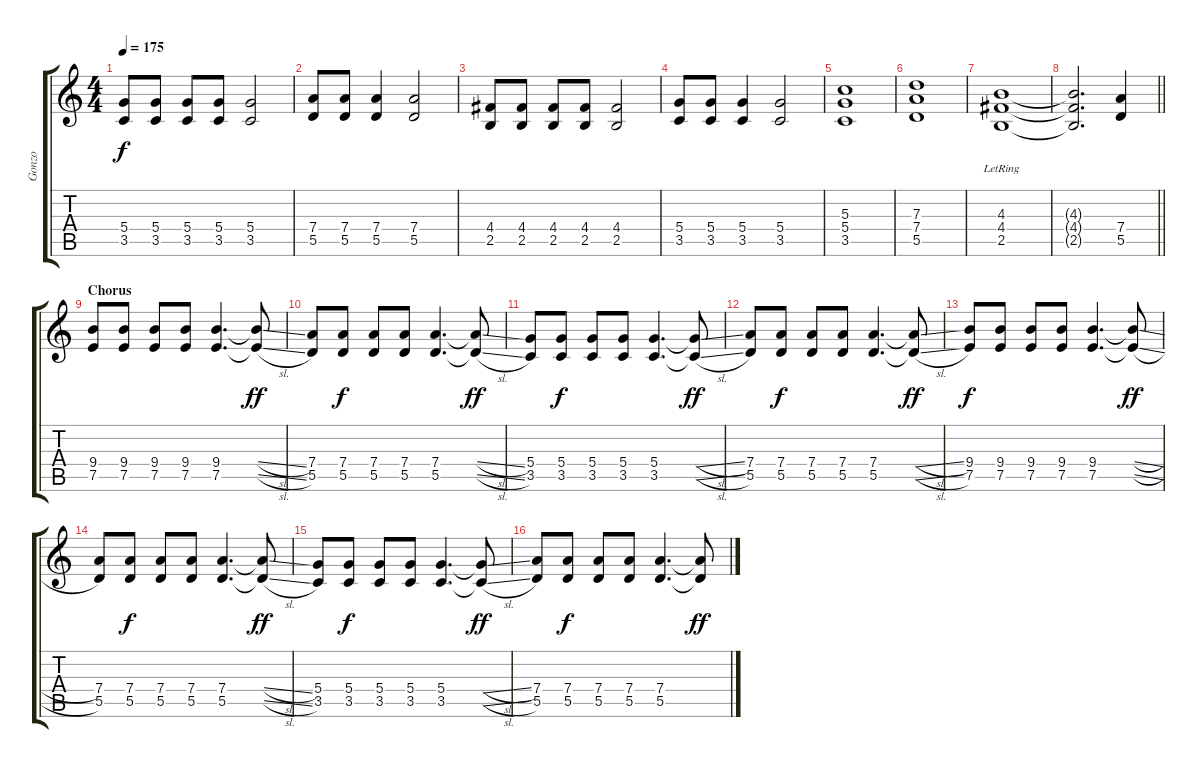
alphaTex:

\track ("Gonzo" "Gonzo") {instrument distortionguitar}
\staff {score tabs}
\tuning (E4 B3 G3 D3 A2 E2) {hide}
\ts (4 4)
\tempo 175
\clef g2
\ks c
(5.4 3.5).8{dy f} (5.4 3.5).8 (5.4 3.5).8 (5.4 3.5).8 (5.4 3.5).2 |
(7.4 5.5).8 (7.4 5.5).8 (7.4 5.5).4 (7.4 5.5).2 |
(4.4 2.5).8 (4.4 2.5).8 (4.4 2.5).8 (4.4 2.5).8 (4.4 2.5).2 |
(5.4 3.5).8 (5.4 3.5).8 (5.4 3.5).4 (5.4 3.5).2 |
(5.3 5.4 3.5).1 |
(7.3 7.4 5.5).1 |
(4.3{lr} 4.4{lr} 2.5{lr}).1 |
\barLineRight lightlight
(4.3{t} 4.4{t} 2.5{t}).2{d} (7.4 5.5).4 |
\section ("" "Chorus")
(9.4 7.5).8 (9.4 7.5).8 (9.4 7.5).8 (9.4 7.5).8 (9.4 7.5).4{d} (9.4{sl t} 7.5{sl t}).8{dy ff} |
(7.4 5.5).8 (7.4 5.5).8{dy f} (7.4 5.5).8 (7.4 5.5).8 (7.4 5.5).4{d} (7.4{sl t} 5.5{sl t}).8{dy ff} |
(5.4 3.5).8 (5.4 3.5).8{dy f} (5.4 3.5).8 (5.4 3.5).8 (5.4 3.5).4{d} (5.4{sl t} 3.5{sl t}).8{dy ff} |
(7.4 5.5).8 (7.4 5.5).8{dy f} (7.4 5.5).8 (7.4 5.5).8 (7.4 5.5).4{d} (7.4{sl t} 5.5{sl t}).8{dy ff} |
(9.4 7.5).8{dy f} (9.4 7.5).8 (9.4 7.5).8 (9.4 7.5).8 (9.4 7.5).4{d} (9.4{sl t} 7.5{sl t}).8{dy ff} |
(7.4 5.5).8 (7.4 5.5).8{dy f} (7.4 5.5).8 (7.4 5.5).8 (7.4 5.5).4{d} (7.4{sl t} 5.5{sl t}).8{dy ff} |
(5.4 3.5).8 (5.4 3.5).8{dy f} (5.4 3.5).8 (5.4 3.5).8 (5.4 3.5).4{d} (5.4{sl t} 3.5{sl t}).8{dy ff} |
(7.4 5.5).8 (7.4 5.5).8{dy f} (7.4 5.5).8 (7.4 5.5).8 (7.4 5.5).4{d} (7.4{sl t} 5.5{sl t}).8{dy ff}
